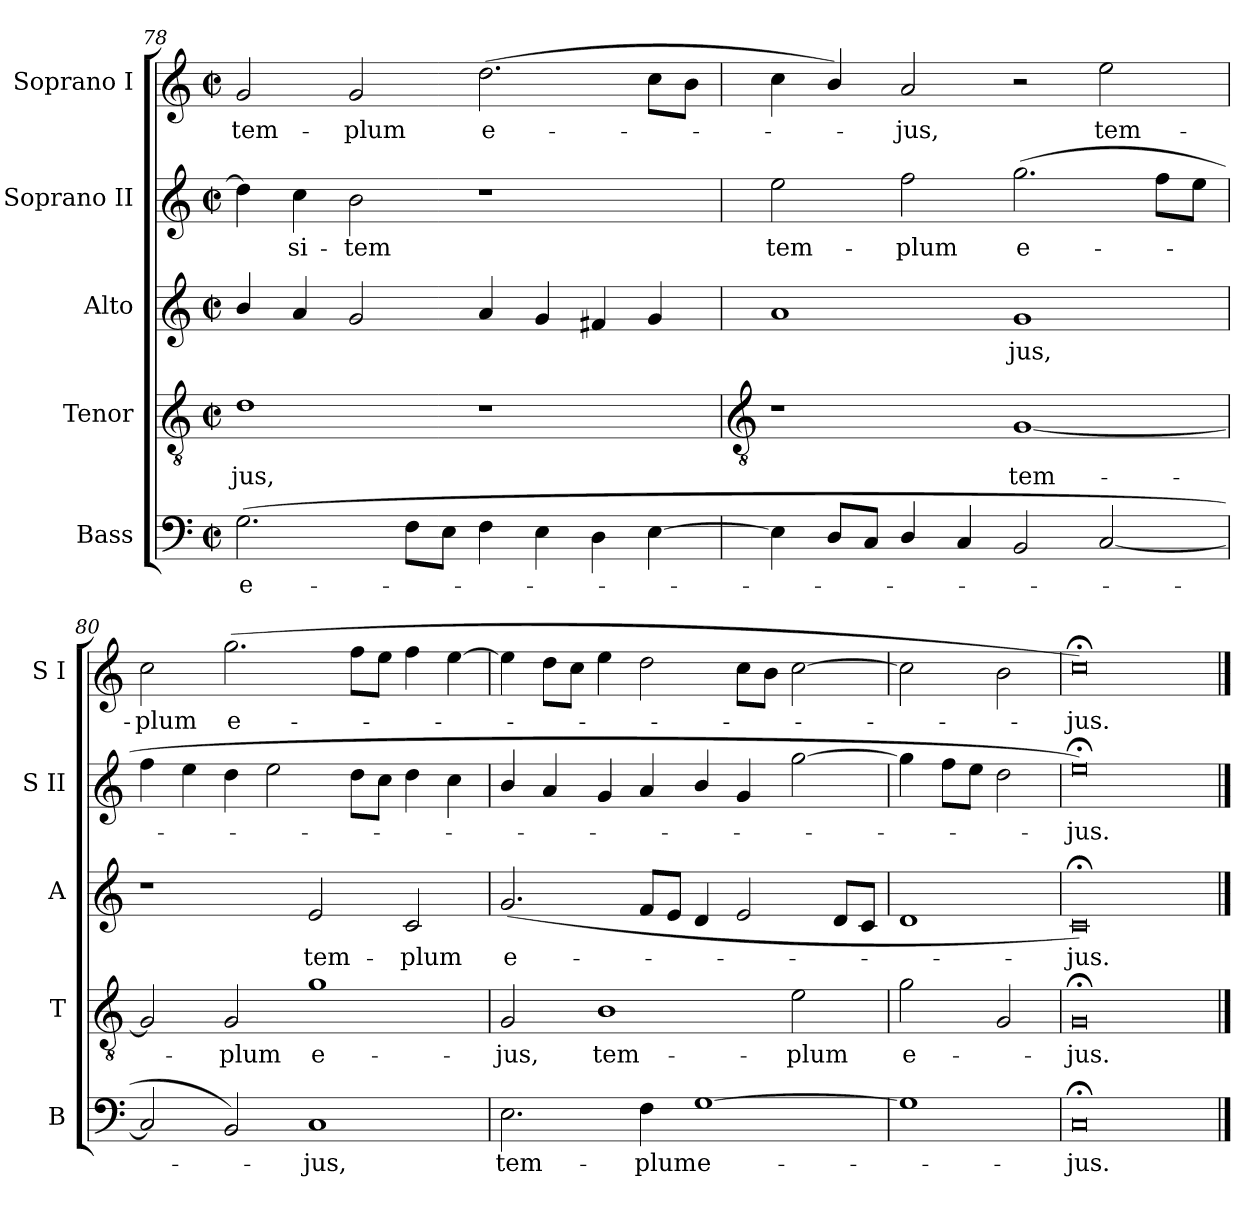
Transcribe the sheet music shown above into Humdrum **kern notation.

**kern	**text	**kern	**text	**kern	**text	**kern	**text	**kern	**text
*part5	*part5	*part4	*part4	*part3	*part3	*part2	*part2	*part1	*part1
*staff5	*staff5	*staff4	*staff4	*staff3	*staff3	*staff2	*staff2	*staff1	*staff1
*I"Bass	*	*I"Tenor	*	*I"Alto	*	*I"Soprano II	*	*I"Soprano I	*
*I'B	*	*I'T	*	*I'A	*	*I'S II	*	*I'S I	*
*clefF4	*	*clefGv2	*	*clefG2	*	*clefG2	*	*clefG2	*
*k[]	*	*k[]	*	*k[]	*	*k[]	*	*k[]	*
*C:	*	*C:	*	*C:	*	*C:	*	*C:	*
*M4/2	*	*M4/2	*	*M4/2	*	*M4/2	*	*M4/2	*
*met(c|)	*	*met(c|)	*	*met(c|)	*	*met(c|)	*	*met(c|)	*
=78	=78	=78	=78	=78	=78	=78	=78	=78	=78
!	!LO:LY:b	!	!LO:LY:b	!	!	!	!	!	!LO:LY:b
(<2.G	e-	1d	jus,	4b/	.	4dd]	.	2g	tem-
!	!	!	!	!	!	!	!LO:LY:b	!	!
.	.	.	.	4a	.	4cc	si-	.	.
!	!	!	!	!	!	!	!LO:LY:b	!	!LO:LY:b
.	.	.	.	2g	.	2b	-tem	2g	-plum
8FL	.	.	.	.	.	.	.	.	.
8EJ	.	.	.	.	.	.	.	.	.
!	!	!	!	!	!	!	!	!	!LO:LY:b
4F	.	1r	.	4a	.	1r	.	(>2.dd	e-
4E	.	.	.	4g	.	.	.	.	.
4D	.	.	.	4f#X	.	.	.	.	.
[4E	.	.	.	4g	.	.	.	8ccL	.
.	.	.	.	.	.	.	.	8bJ	.
!!LO:LB:g=z
=79	=79	=79	=79	=79	=79	=79	=79	=79	=79
*	*	*clefGv2	*	*	*	*	*	*	*
!	!	!	!	!	!	!	!LO:LY:b	!	!
4E]	.	1r	.	1a	.	2ee	tem-	4cc	.
8DL	.	.	.	.	.	.	.	4b/)	.
8CJ	.	.	.	.	.	.	.	.	.
!	!	!	!	!	!	!	!LO:LY:b	!	!LO:LY:b
4D/	.	.	.	.	.	2ff	-plum	2a	jus,
4C	.	.	.	.	.	.	.	.	.
!	!	!	!LO:LY:b	!	!LO:LY:b	!	!LO:LY:b	!	!
2BB	.	[1G	tem-	1g	jus,	(>2.gg	e-	2r	.
!	!	!	!	!	!	!	!	!	!LO:LY:b
[2C	.	.	.	.	.	.	.	2ee	tem-
.	.	.	.	.	.	8ffL	.	.	.
.	.	.	.	.	.	8eeJ	.	.	.
=80	=80	=80	=80	=80	=80	=80	=80	=80	=80
!	!	!	!	!	!	!	!	!	!LO:LY:b
2C]	.	2G]	.	1r	.	4ff	.	2cc	-plum
.	.	.	.	.	.	4ee	.	.	.
!	!	!	!LO:LY:b	!	!	!	!	!	!LO:LY:b
2BB)	.	2G	plum	.	.	4dd	.	(>2.gg	e-
.	.	.	.	.	.	2ee	.	.	.
!	!LO:LY:b	!	!LO:LY:b	!	!LO:LY:b	!	!	!	!
1C	jus,	1g	e-	2e	tem-	.	.	.	.
.	.	.	.	.	.	8ddL	.	8ffL	.
.	.	.	.	.	.	8ccJ	.	8eeJ	.
!	!	!	!	!	!LO:LY:b	!	!	!	!
.	.	.	.	2c	-plum	4dd	.	4ff	.
.	.	.	.	.	.	4cc	.	[4ee	.
=81	=81	=81	=81	=81	=81	=81	=81	=81	=81
!	!LO:LY:b	!	!LO:LY:b	!	!LO:LY:b	!	!	!	!
2.E	tem-	2G	-jus,	(<2.g	e-	4b/	.	4ee]	.
.	.	.	.	.	.	4a	.	8ddL	.
.	.	.	.	.	.	.	.	8ccJ	.
!	!	!	!LO:LY:b	!	!	!	!	!	!
.	.	1B	tem-	.	.	4g	.	4ee	.
!	!LO:LY:b	!	!	!	!	!	!	!	!
4F	-plum	.	.	8fL	.	4a	.	2dd	.
.	.	.	.	8eJ	.	.	.	.	.
!	!LO:LY:b	!	!	!	!	!	!	!	!
[1G	e-	.	.	4d	.	4b/	.	.	.
.	.	.	.	2e	.	4g	.	8ccL	.
.	.	.	.	.	.	.	.	8bJ	.
!	!	!	!LO:LY:b	!	!	!	!	!	!
.	.	2e	-plum	.	.	[2gg	.	[2cc	.
.	.	.	.	8dL	.	.	.	.	.
.	.	.	.	8cJ	.	.	.	.	.
=82	=82	=82	=82	=82	=82	=82	=82	=82	=82
!	!	!	!LO:LY:b	!	!	!	!	!	!
1G]	.	2g	e-	1d	.	4gg]	.	2cc]	.
.	.	.	.	.	.	8ffL	.	.	.
.	.	.	.	.	.	8eeJ	.	.	.
.	.	2G	.	.	.	2dd	.	2b	.
=83	=83	=83	=83	=83	=83	=83	=83	=83	=83
!	!LO:LY:b	!	!LO:LY:b	!	!LO:LY:b	!	!LO:LY:b	!	!LO:LY:b
0C;<	jus.	0G;<	jus.	0c;<)	jus.	0ee;<)	jus.	0cc;<)	jus.
==	==	==	==	==	==	==	==	==	==
*-	*-	*-	*-	*-	*-	*-	*-	*-	*-
